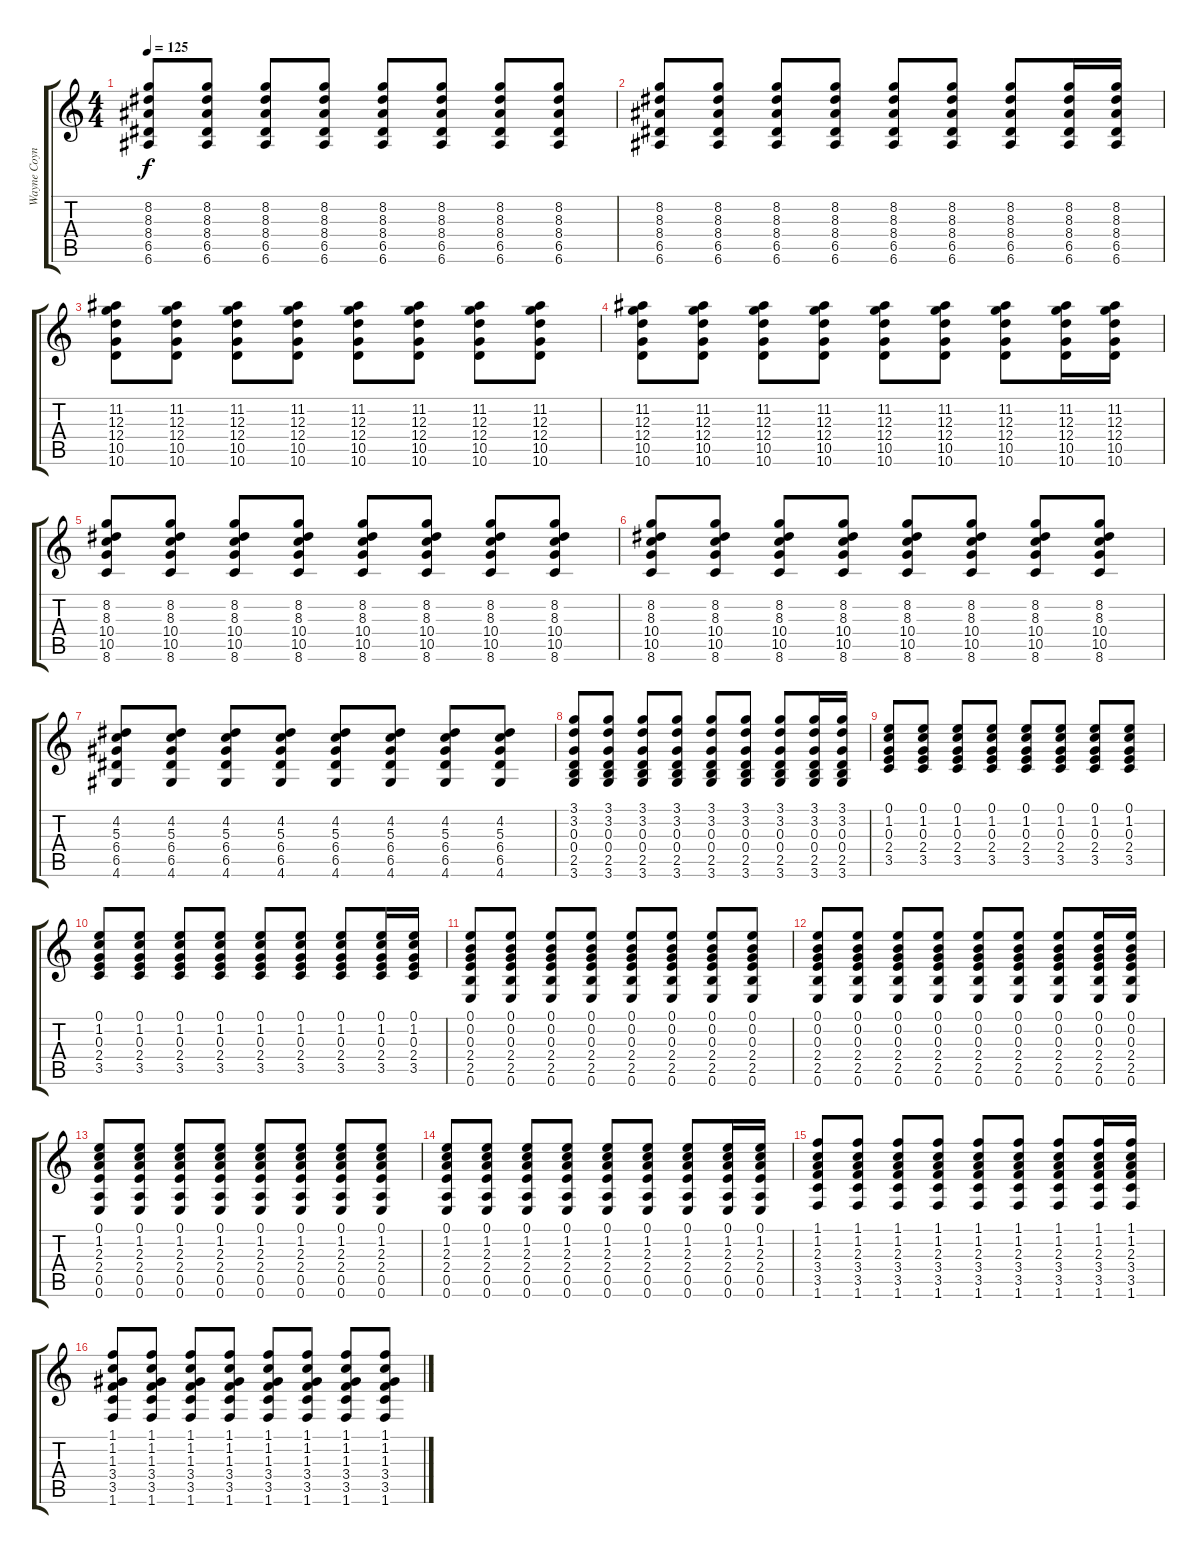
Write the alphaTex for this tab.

\track ("Wayne Coyne (Guitar Right)" "Wayne Coyn") {instrument acousticguitarsteel}
\staff {score tabs}
\tuning (E4 B3 G3 D3 A2 E2) {hide}
\ts (4 4)
\tempo 125
\clef g2
\ks c
(8.2 8.3 8.4 6.5 6.6).8{dy f} (8.2 8.3 8.4 6.5 6.6).8 (8.2 8.3 8.4 6.5 6.6).8 (8.2 8.3 8.4 6.5 6.6).8 (8.2 8.3 8.4 6.5 6.6).8 (8.2 8.3 8.4 6.5 6.6).8 (8.2 8.3 8.4 6.5 6.6).8 (8.2 8.3 8.4 6.5 6.6).8 |
(8.2 8.3 8.4 6.5 6.6).8 (8.2 8.3 8.4 6.5 6.6).8 (8.2 8.3 8.4 6.5 6.6).8 (8.2 8.3 8.4 6.5 6.6).8 (8.2 8.3 8.4 6.5 6.6).8 (8.2 8.3 8.4 6.5 6.6).8 (8.2 8.3 8.4 6.5 6.6).8 (8.2 8.3 8.4 6.5 6.6).16 (8.2 8.3 8.4 6.5 6.6).16 |
(11.2 12.3 12.4 10.5 10.6).8 (11.2 12.3 12.4 10.5 10.6).8 (11.2 12.3 12.4 10.5 10.6).8 (11.2 12.3 12.4 10.5 10.6).8 (11.2 12.3 12.4 10.5 10.6).8 (11.2 12.3 12.4 10.5 10.6).8 (11.2 12.3 12.4 10.5 10.6).8 (11.2 12.3 12.4 10.5 10.6).8 |
(11.2 12.3 12.4 10.5 10.6).8 (11.2 12.3 12.4 10.5 10.6).8 (11.2 12.3 12.4 10.5 10.6).8 (11.2 12.3 12.4 10.5 10.6).8 (11.2 12.3 12.4 10.5 10.6).8 (11.2 12.3 12.4 10.5 10.6).8 (11.2 12.3 12.4 10.5 10.6).8 (11.2 12.3 12.4 10.5 10.6).16 (11.2 12.3 12.4 10.5 10.6).16 |
(8.2 8.3 10.4 10.5 8.6).8 (8.2 8.3 10.4 10.5 8.6).8 (8.2 8.3 10.4 10.5 8.6).8 (8.2 8.3 10.4 10.5 8.6).8 (8.2 8.3 10.4 10.5 8.6).8 (8.2 8.3 10.4 10.5 8.6).8 (8.2 8.3 10.4 10.5 8.6).8 (8.2 8.3 10.4 10.5 8.6).8 |
(8.2 8.3 10.4 10.5 8.6).8 (8.2 8.3 10.4 10.5 8.6).8 (8.2 8.3 10.4 10.5 8.6).8 (8.2 8.3 10.4 10.5 8.6).8 (8.2 8.3 10.4 10.5 8.6).8 (8.2 8.3 10.4 10.5 8.6).8 (8.2 8.3 10.4 10.5 8.6).8 (8.2 8.3 10.4 10.5 8.6).8 |
(4.2 5.3 6.4 6.5 4.6).8 (4.2 5.3 6.4 6.5 4.6).8 (4.2 5.3 6.4 6.5 4.6).8 (4.2 5.3 6.4 6.5 4.6).8 (4.2 5.3 6.4 6.5 4.6).8 (4.2 5.3 6.4 6.5 4.6).8 (4.2 5.3 6.4 6.5 4.6).8 (4.2 5.3 6.4 6.5 4.6).8 |
(3.1 3.2 0.3 0.4 2.5 3.6).8 (3.1 3.2 0.3 0.4 2.5 3.6).8 (3.1 3.2 0.3 0.4 2.5 3.6).8 (3.1 3.2 0.3 0.4 2.5 3.6).8 (3.1 3.2 0.3 0.4 2.5 3.6).8 (3.1 3.2 0.3 0.4 2.5 3.6).8 (3.1 3.2 0.3 0.4 2.5 3.6).8 (3.1 3.2 0.3 0.4 2.5 3.6).16 (3.1 3.2 0.3 0.4 2.5 3.6).16 |
(0.1 1.2 0.3 2.4 3.5).8 (0.1 1.2 0.3 2.4 3.5).8 (0.1 1.2 0.3 2.4 3.5).8 (0.1 1.2 0.3 2.4 3.5).8 (0.1 1.2 0.3 2.4 3.5).8 (0.1 1.2 0.3 2.4 3.5).8 (0.1 1.2 0.3 2.4 3.5).8 (0.1 1.2 0.3 2.4 3.5).8 |
(0.1 1.2 0.3 2.4 3.5).8 (0.1 1.2 0.3 2.4 3.5).8 (0.1 1.2 0.3 2.4 3.5).8 (0.1 1.2 0.3 2.4 3.5).8 (0.1 1.2 0.3 2.4 3.5).8 (0.1 1.2 0.3 2.4 3.5).8 (0.1 1.2 0.3 2.4 3.5).8 (0.1 1.2 0.3 2.4 3.5).16 (0.1 1.2 0.3 2.4 3.5).16 |
(0.1 0.2 0.3 2.4 2.5 0.6).8 (0.1 0.2 0.3 2.4 2.5 0.6).8 (0.1 0.2 0.3 2.4 2.5 0.6).8 (0.1 0.2 0.3 2.4 2.5 0.6).8 (0.1 0.2 0.3 2.4 2.5 0.6).8 (0.1 0.2 0.3 2.4 2.5 0.6).8 (0.1 0.2 0.3 2.4 2.5 0.6).8 (0.1 0.2 0.3 2.4 2.5 0.6).8 |
(0.1 0.2 0.3 2.4 2.5 0.6).8 (0.1 0.2 0.3 2.4 2.5 0.6).8 (0.1 0.2 0.3 2.4 2.5 0.6).8 (0.1 0.2 0.3 2.4 2.5 0.6).8 (0.1 0.2 0.3 2.4 2.5 0.6).8 (0.1 0.2 0.3 2.4 2.5 0.6).8 (0.1 0.2 0.3 2.4 2.5 0.6).8 (0.1 0.2 0.3 2.4 2.5 0.6).16 (0.1 0.2 0.3 2.4 2.5 0.6).16 |
(0.1 1.2 2.3 2.4 0.5 0.6).8 (0.1 1.2 2.3 2.4 0.5 0.6).8 (0.1 1.2 2.3 2.4 0.5 0.6).8 (0.1 1.2 2.3 2.4 0.5 0.6).8 (0.1 1.2 2.3 2.4 0.5 0.6).8 (0.1 1.2 2.3 2.4 0.5 0.6).8 (0.1 1.2 2.3 2.4 0.5 0.6).8 (0.1 1.2 2.3 2.4 0.5 0.6).8 |
(0.1 1.2 2.3 2.4 0.5 0.6).8 (0.1 1.2 2.3 2.4 0.5 0.6).8 (0.1 1.2 2.3 2.4 0.5 0.6).8 (0.1 1.2 2.3 2.4 0.5 0.6).8 (0.1 1.2 2.3 2.4 0.5 0.6).8 (0.1 1.2 2.3 2.4 0.5 0.6).8 (0.1 1.2 2.3 2.4 0.5 0.6).8 (0.1 1.2 2.3 2.4 0.5 0.6).16 (0.1 1.2 2.3 2.4 0.5 0.6).16 |
(1.1 1.2 2.3 3.4 3.5 1.6).8 (1.1 1.2 2.3 3.4 3.5 1.6).8 (1.1 1.2 2.3 3.4 3.5 1.6).8 (1.1 1.2 2.3 3.4 3.5 1.6).8 (1.1 1.2 2.3 3.4 3.5 1.6).8 (1.1 1.2 2.3 3.4 3.5 1.6).8 (1.1 1.2 2.3 3.4 3.5 1.6).8 (1.1 1.2 2.3 3.4 3.5 1.6).16 (1.1 1.2 2.3 3.4 3.5 1.6).16 |
(1.1 1.2 1.3 3.4 3.5 1.6).8 (1.1 1.2 1.3 3.4 3.5 1.6).8 (1.1 1.2 1.3 3.4 3.5 1.6).8 (1.1 1.2 1.3 3.4 3.5 1.6).8 (1.1 1.2 1.3 3.4 3.5 1.6).8 (1.1 1.2 1.3 3.4 3.5 1.6).8 (1.1 1.2 1.3 3.4 3.5 1.6).8 (1.1 1.2 1.3 3.4 3.5 1.6).8
